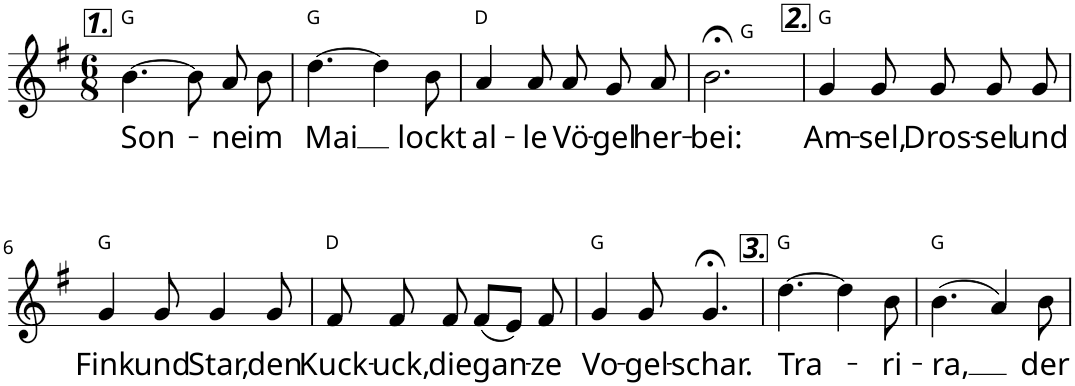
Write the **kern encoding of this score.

**kern	**text	**harte
*part1	*part1	*part1
*staff1	*staff1	*
*I"Piano	*	*
*I'Pno	*	*
*clefG2	*	*
*k[f#]	*	*
*G:	*	*
*M6/8	*	*
=1	=1	=1
!LO:TX:a:Bi:t=1.	!	!
!	!LO:LY:b	!
[4.b\	Son-	G:maj
8b\]	.	.
!	!LO:LY:b	!
8a/	-ne	.
!	!LO:LY:b	!
8b\	im	.
=2	=2	=2
!	!LO:LY:b	!
[4.dd\	Mai	G:maj
4dd\]	.	.
!	!LO:LY:b	!
8b\	lockt	.
=3	=3	=3
!	!LO:LY:b	!
4a/	al-	D:maj
!	!LO:LY:b	!
8a/	-le	.
!	!LO:LY:b	!
8a/	Vö-	.
!	!LO:LY:b	!
8g/	-gel	.
!	!LO:LY:b	!
8a/	her-	.
=4	=4	=4
!	!LO:LY:b	!
2.b;<\	-bei:	G:maj
=5	=5	=5
!LO:TX:a:Bi:t=2.	!	!
!	!LO:LY:b	!
4g/	Am-	G:maj
!	!LO:LY:b	!
8g/	-sel,	.
!	!LO:LY:b	!
8g/	Dros-	.
!	!LO:LY:b	!
8g/	-sel	.
!	!LO:LY:b	!
8g/	und	.
!!LO:LB:g=z
=6	=6	=6
!	!LO:LY:b	!
4g/	Fink	G:maj
!	!LO:LY:b	!
8g/	und	.
!	!LO:LY:b	!
4g/	Star,	.
!	!LO:LY:b	!
8g/	den	.
=7	=7	=7
!	!LO:LY:b	!
8f#/	Kuck-	D:maj
!	!LO:LY:b	!
8f#/	-uck,	.
!	!LO:LY:b	!
8f#/	die	.
!	!LO:LY:b	!
(8f#/L	gan-	.
8e/J)	.	.
!	!LO:LY:b	!
8f#/	-ze	.
=8	=8	=8
!	!LO:LY:b	!
4g/	Vo-	G:maj
!	!LO:LY:b	!
8g/	-gel-	.
!	!LO:LY:b	!
4.g;</	-schar.	.
=9	=9	=9
!LO:TX:a:Bi:t=3.	!	!
!	!LO:LY:b	!
[4.dd\	Tra-	G:maj
4dd\]	.	.
!	!LO:LY:b	!
8b\	-ri-	.
=10	=10	=10
!	!LO:LY:b	!
(4.b\	-ra,	G:maj
4a/)	.	.
!	!LO:LY:b	!
8b\	der	.
=	=	=
*-	*-	*-
